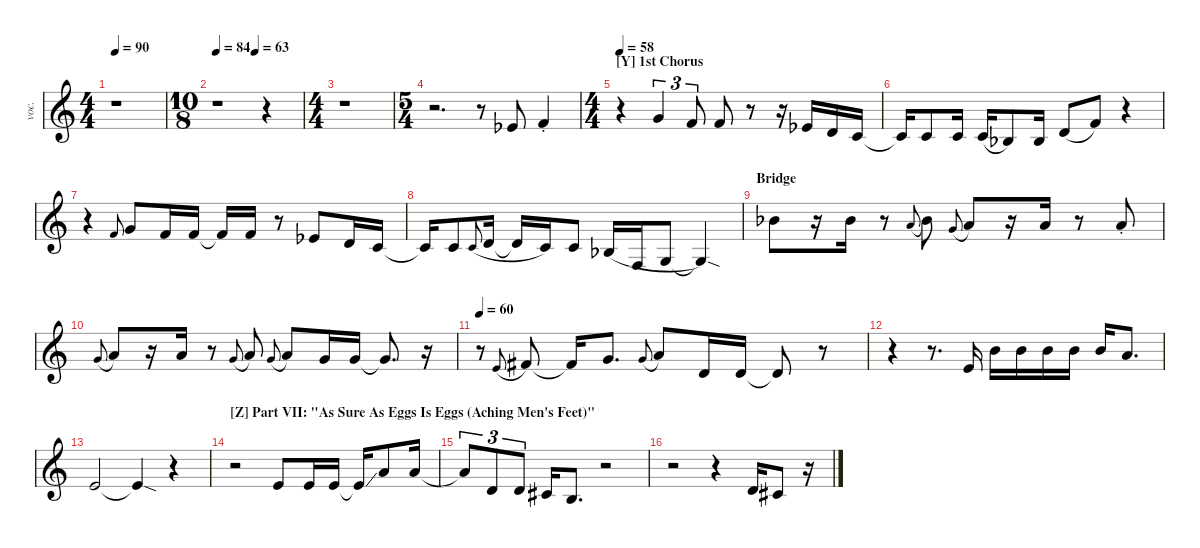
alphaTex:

\defaultSystemsLayout 4
\hideDynamics
\bracketExtendMode nobrackets
\track ("Vocals" "voc.") {instrument voiceoohs}
\staff {score}
\tuning (E4 B3 G3 D3 A2 E2)
\ts (4 4)
\beaming (8 2 2 2 2)
\tempo 90
\clef g2
\ks c
r.1{dy mf} |
\ts (10 8)
\beaming (8 3 3 3 1)
\tempo 84
\tempo (63 0.45)
r.1 r.4 |
\ts (4 4)
\beaming (8 2 2 2 2)
r.1 |
\ts (5 4)
\beaming (8 6 4)
r.2{d} r.8 4.2{acc b}.8 1.1{st}.4 |
\ts (4 4)
\beaming (8 2 2 2 2)
\section ("Y" "1st Chorus")
\tempo 58
r.4 3.1.4{tu (3 2)} 1.1.8{tu (3 2)} 1.1.8 r.8 r.16 4.2{acc b}.16 -2.1.16 -4.1.16 |
-4.1{t}.16 -4.1.8 -4.1.16 -4.1.16{legatoorigin} 3.3{acc b}.8 3.3{acc b}.16 3.2.8{legatoorigin} 1.1.8 r.4 |
r.4 1.1.8{gr onbeat} 3.1.8 1.1.16 1.1.16 1.1{t}.16 1.1.16 r.8 4.2{acc b}.8 -2.1.16 -4.1.16 |
-4.1{t}.16 -4.1.8 -4.1.8{gr onbeat legatoorigin} -2.1.16{legatoorigin} -2.1{t}.16{legatoorigin} -4.1.16 -4.1.8 3.3{acc b}.16{legatoorigin} -11.1.16{legatoorigin} -9.1.8{legatoorigin} -9.1{sod t}.4 |
\section ("" "Bridge")
6.1{acc b}.8 r.16 6.1{acc b}.16 r.8 5.1.8{gr onbeat legatoorigin} 6.1{acc b}.8 3.1.8{gr onbeat legatoorigin} 5.1.8 r.16 5.1.16 r.8 5.1{st}.8 |
3.1.8{gr onbeat legatoorigin} 5.1.8 r.16 5.1.16 r.8 3.1.8{gr onbeat legatoorigin} 5.1.8 3.1.8{gr onbeat legatoorigin} 5.1.8 3.1.16 3.1.16 3.1{t}.8{d} r.16 |
\tempo 60
r.8 0.1.8{gr onbeat legatoorigin} 2.1{acc #}.8 2.1{t acc #}.16 3.1.8{d} 3.1.8{gr onbeat legatoorigin} 5.1.8 -2.1.16 -2.1.16 -2.1{t}.8 r.8 |
r.4 r.8{d} 0.1.16 7.1.16 7.1.16 7.1.16 7.1.16 7.1.16 5.1.8{d} |
0.1.2 0.1{sod t}.4 r.4 |
\section ("Z" "Part VII: \"As Sure As Eggs Is Eggs (Aching Men's Feet)\"")
r.2 0.1.8 0.1.16 0.1.16 0.1{ss t}.16 5.1.8 5.1.16 |
5.1{t}.8{tu (3 2)} -2.1.8{tu (3 2)} -2.1.8{tu (3 2)} 2.2{acc #}.16 -5.1.8{d} r.2 |
r.2 r.4 -2.1.16 2.2{acc #}.8 r.16
